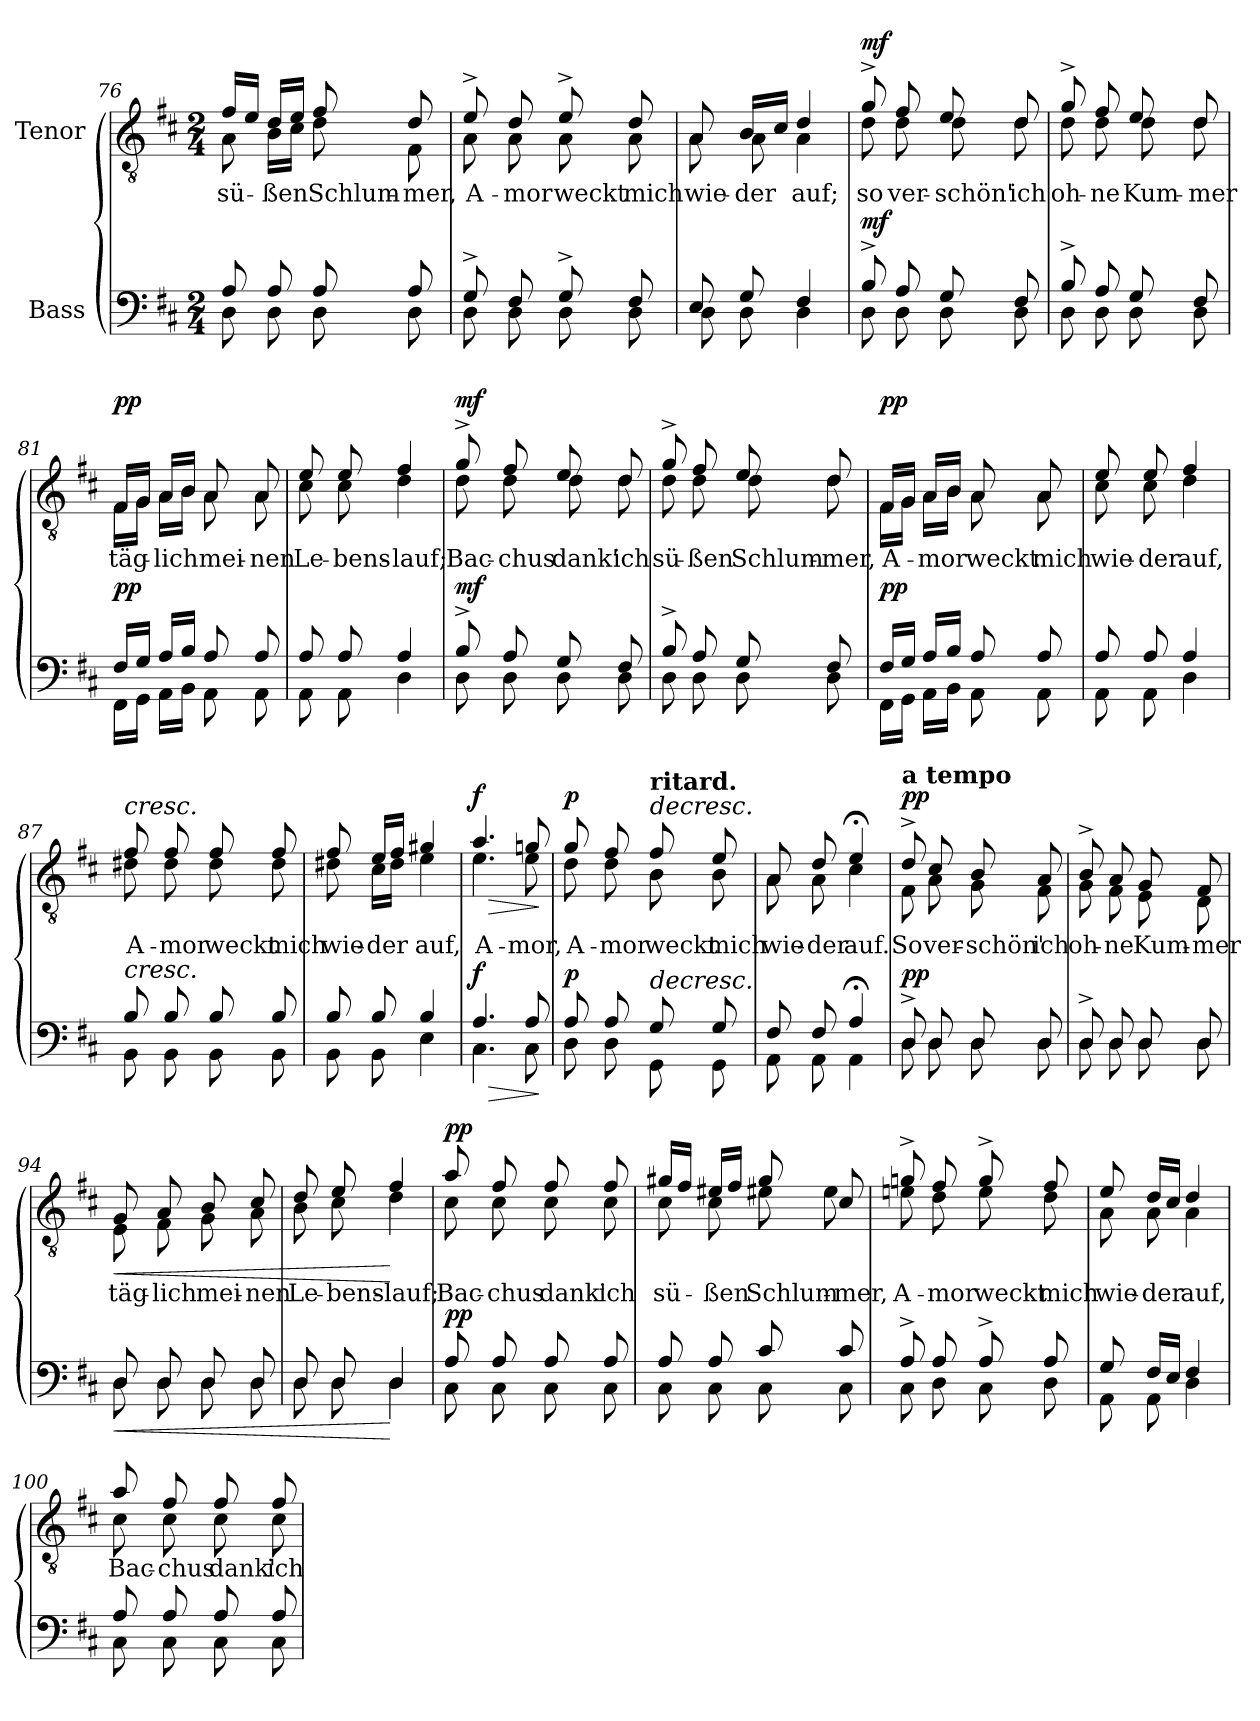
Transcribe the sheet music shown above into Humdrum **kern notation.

**kern	**dynam	**kern	**text	**dynam
*part2	*part2	*part1	*part1	*part1
*staff2	*staff2	*staff1	*staff1	*staff1
*I"Bass	*	*I"Tenor	*	*
*clefF4	*	*clefGv2	*	*
*k[f#c#]	*	*k[f#c#]	*	*
*M2/4	*	*M2/4	*	*
=76	=76	=76	=76	=76
*^	*	*	*	*
!	!	!	!	!LO:LY:b	!
*	*	*	*^	*	*
8A/	8D\	.	16f#/LL	8A\	sü-	.
.	.	.	16e/JJ	.	.	.
!	!	!	!	!	!LO:LY:b	!
8A/	8D\	.	16d/LL	16B\LL	-ßen	.
.	.	.	16e/JJ	16c#\JJ	.	.
!	!	!	!	!	!LO:LY:b	!
8A/	8D\	.	8f#/	8d\	Schlum-	.
!	!	!	!	!	!LO:LY:b	!
8A/	8D\	.	8d/	8F#\	-mer,	.
=77	=77	=77	=77	=77	=77	=77
!	!	!	!	!	!LO:LY:b	!
8G^/	8D\	.	8e^/	8A\	A-	.
!	!	!	!	!	!LO:LY:b	!
8F#/	8D\	.	8d/	8A\	-mor	.
!	!	!	!	!	!LO:LY:b	!
8G^/	8D\	.	8e^/	8A\	weckt	.
!	!	!	!	!	!LO:LY:b	!
8F#/	8D\	.	8d/	8A\	mich	.
=78	=78	=78	=78	=78	=78	=78
!	!	!	!	!	!LO:LY:b	!
8E/	8D\	.	8A/	8A\	wie-	.
!	!	!	!	!	!LO:LY:b	!
8G/	8D\	.	16B/LL	8A\	-der	.
.	.	.	16c#/JJ	.	.	.
!	!	!	!	!	!LO:LY:b	!
4F#/	4D\	.	4d/	4A\	auf;	.
!!LO:LB:g=z	!!
=79	=79	=79	=79	=79	=79	=79
!	!	!LO:DY:a	!	!	!LO:LY:b	!LO:DY:a
8B^/	8D\	mf	8g^/	8d\	so	mf
!	!	!	!	!	!LO:LY:b	!
8A/	8D\	.	8f#/	8d\	ver-	.
!	!	!	!	!	!LO:LY:b	!
8G/	8D\	.	8e/	8d\	-schön'	.
!	!	!	!	!	!LO:LY:b	!
8F#/	8D\	.	8d/	8d\	ich	.
=80	=80	=80	=80	=80	=80	=80
!	!	!	!	!	!LO:LY:b	!
8B^/	8D\	.	8g^/	8d\	oh-	.
!	!	!	!	!	!LO:LY:b	!
8A/	8D\	.	8f#/	8d\	-ne	.
!	!	!	!	!	!LO:LY:b	!
8G/	8D\	.	8e/	8d\	Kum-	.
!	!	!	!	!	!LO:LY:b	!
8F#/	8D\	.	8d/	8d\	-mer	.
=81	=81	=81	=81	=81	=81	=81
!	!	!LO:DY:a	!	!	!LO:LY:b	!LO:DY:a
16F#/LL	16FF#\LL	pp	16F#/LL	16F#\LL	täg-	pp
16G/JJ	16GG\JJ	.	16G/JJ	16G\JJ	.	.
!	!	!	!	!	!LO:LY:b	!
16A/LL	16AA\LL	.	16A/LL	16A\LL	-lich	.
16B/JJ	16BB\JJ	.	16B/JJ	16B\JJ	.	.
!	!	!	!	!	!LO:LY:b	!
8A/	8AA\	.	8A/	8A\	mei-	.
!	!	!	!	!	!LO:LY:b	!
8A/	8AA\	.	8A/	8A\	-nen	.
=82	=82	=82	=82	=82	=82	=82
!	!	!	!	!	!LO:LY:b	!
8A/	8AA\	.	8e/	8c#\	Le-	.
!	!	!	!	!	!LO:LY:b	!
8A/	8AA\	.	8e/	8c#\	-bens-	.
!	!	!	!	!	!LO:LY:b	!
4A/	4D\	.	4f#/	4d\	-lauf;	.
!!LO:LB:g=z	!!
=83	=83	=83	=83	=83	=83	=83
!	!	!LO:DY:a	!	!	!LO:LY:b	!LO:DY:a
8B^/	8D\	mf	8g^/	8d\	Bac-	mf
!	!	!	!	!	!LO:LY:b	!
8A/	8D\	.	8f#/	8d\	-chus	.
!	!	!	!	!	!LO:LY:b	!
8G/	8D\	.	8e/	8d\	dank'	.
!	!	!	!	!	!LO:LY:b	!
8F#/	8D\	.	8d/	8d\	ich	.
=84	=84	=84	=84	=84	=84	=84
!	!	!	!	!	!LO:LY:b	!
8B^/	8D\	.	8g^/	8d\	sü-	.
!	!	!	!	!	!LO:LY:b	!
8A/	8D\	.	8f#/	8d\	-ßen	.
!	!	!	!	!	!LO:LY:b	!
8G/	8D\	.	8e/	8d\	Schlum-	.
!	!	!	!	!	!LO:LY:b	!
8F#/	8D\	.	8d/	8d\	-mer,	.
=85	=85	=85	=85	=85	=85	=85
!	!	!LO:DY:a	!	!	!LO:LY:b	!LO:DY:a
16F#/LL	16FF#\LL	pp	16F#/LL	16F#\LL	A-	pp
16G/JJ	16GG\JJ	.	16G/JJ	16G\JJ	.	.
!	!	!	!	!	!LO:LY:b	!
16A/LL	16AA\LL	.	16A/LL	16A\LL	-mor	.
16B/JJ	16BB\JJ	.	16B/JJ	16B\JJ	.	.
!	!	!	!	!	!LO:LY:b	!
8A/	8AA\	.	8A/	8A\	weckt	.
!	!	!	!	!	!LO:LY:b	!
8A/	8AA\	.	8A/	8A\	mich	.
=86	=86	=86	=86	=86	=86	=86
!	!	!	!	!	!LO:LY:b	!
8A/	8AA\	.	8e/	8c#\	wie-	.
!	!	!	!	!	!LO:LY:b	!
8A/	8AA\	.	8e/	8c#\	-der	.
!	!	!	!	!	!LO:LY:b	!
4A/	4D\	.	4f#/	4d\	auf,	.
!!LO:LB:g=z	!!
=87	=87	=87	=87	=87	=87	=87
!	!	!	!LO:TX:a:i:t=cresc.	!	!	!
!LO:TX:a:i:t=cresc.	!	!	!	!	!	!
!	!	!	!	!	!LO:LY:b	!
8B/	8BB\	.	8f#/	8d#X\	A-	.
!	!	!	!	!	!LO:LY:b	!
8B/	8BB\	.	8f#/	8d#\	-mor	.
!	!	!	!	!	!LO:LY:b	!
8B/	8BB\	.	8f#/	8d#\	weckt	.
!	!	!	!	!	!LO:LY:b	!
8B/	8BB\	.	8f#/	8d#\	mich	.
=88	=88	=88	=88	=88	=88	=88
!	!	!	!	!	!LO:LY:b	!
8B/	8BB\	.	8f#/	8d#X\	wie-	.
!	!	!	!	!	!LO:LY:b	!
8B/	8BB\	.	16e/LL	16c#\LL	-der	.
.	.	.	16f#/JJ	16d#\JJ	.	.
!	!	!	!	!	!LO:LY:b	!
4B/	4E\	.	4g#X/	4e\	auf,	.
=89	=89	=89	=89	=89	=89	=89
!	!	!LO:HP:b	!	!	!LO:LY:b	!LO:HP:b
!	!	!LO:DY:n=1:a	!	!	!	!LO:DY:n=1:a
4.A/	4.C#\	> f	4.a/	4.e\	A-	> f
!	!	!	!	!	!LO:LY:b	!
8A/	8C#\	.	8gn/	8e\	-mor,	.
*v	*v	*	*	*	*	*
*	*	*v	*v	*	*
.	]	.	.	]
=90	=90	=90	=90	=90
*^	*	*	*	*
!	!	!LO:DY:a	!	!LO:LY:b	!LO:DY:a
*	*	*	*^	*	*
8A/	8D\	p	8g/	8d\	A-	p
!	!	!	!	!	!LO:LY:b	!
8A/	8D\	.	8f#/	8d\	-mor	.
!	!	!	!LO:TX:a:i:t=decresc.	!	!	!
!	!	!	!LO:TX:a:B:t=ritard.	!	!	!
!LO:TX:a:i:t=decresc.	!	!	!	!	!	!
!	!	!	!	!	!LO:LY:b	!
8G/	8GG\	.	8f#/	8B\	weckt	.
!	!	!	!	!	!LO:LY:b	!
8G/	8GG\	.	8e/	8B\	mich	.
=91	=91	=91	=91	=91	=91	=91
!	!	!	!	!	!LO:LY:b	!
8F#/	8AA\	.	8A/	8A\	wie-	.
!	!	!	!	!	!LO:LY:b	!
8F#/	8AA\	.	8d/	8A\	-der	.
!	!	!	!	!	!LO:LY:b	!
4A;</	4AA\	.	4e;</	4c#\	auf.	.
!!LO:LB:g=z	!!
=92	=92	=92	=92	=92	=92	=92
!	!	!	!LO:TX:a:B:t=a tempo	!	!	!
!	!	!LO:DY:a	!	!	!LO:LY:b	!LO:DY:a
8D^/	8D\	pp	8d^/	8F#\	So	pp
!	!	!	!	!	!LO:LY:b	!
8D/	8D\	.	8c#/	8A\	ver-	.
!	!	!	!	!	!LO:LY:b	!
8D/	8D\	.	8B/	8G\	-schön'	.
!	!	!	!	!	!LO:LY:b	!
8D/	8D\	.	8A/	8F#\	ich	.
=93	=93	=93	=93	=93	=93	=93
!	!	!	!	!	!LO:LY:b	!
8D^/	8D\	.	8B^/	8G\	oh-	.
!	!	!	!	!	!LO:LY:b	!
8D/	8D\	.	8A/	8F#\	-ne	.
!	!	!	!	!	!LO:LY:b	!
8D/	8D\	.	8G/	8E\	Kum-	.
!	!	!	!	!	!LO:LY:b	!
8D/	8D\	.	8F#/	8D\	-mer	.
=94	=94	=94	=94	=94	=94	=94
!	!	!LO:HP:b	!	!	!LO:LY:b	!LO:HP:b
8D/	8D\	<	8G/	8E\	täg-	<
!	!	!	!	!	!LO:LY:b	!
8D/	8D\	.	8A/	8F#\	-lich	.
!	!	!	!	!	!LO:LY:b	!
8D/	8D\	.	8B/	8G\	mei-	.
!	!	!	!	!	!LO:LY:b	!
8D/	8D\	.	8c#/	8A\	-nen	.
=95	=95	=95	=95	=95	=95	=95
!	!	!	!	!	!LO:LY:b	!
8D/	8D\	.	8d/	8B\	Le-	.
!	!	!	!	!	!LO:LY:b	!
8D/	8D\	.	8e/	8c#\	-bens-	.
!	!	!	!	!	!LO:LY:b	!
4D/	4D\	[	4f#/	4d\	-lauf;	[
=96	=96	=96	=96	=96	=96	=96
!	!	!LO:DY:a	!	!	!LO:LY:b	!LO:DY:a
8A/	8C#\	pp	8a/	8c#\	Bac-	pp
!	!	!	!	!	!LO:LY:b	!
8A/	8C#\	.	8f#/	8c#\	-chus	.
!	!	!	!	!	!LO:LY:b	!
8A/	8C#\	.	8f#/	8c#\	dank'	.
!	!	!	!	!	!LO:LY:b	!
8A/	8C#\	.	8f#/	8c#\	ich	.
!!LO:PB:g=z	!!
=97	=97	=97	=97	=97	=97	=97
!	!	!	!	!	!LO:LY:b	!
8A/	8C#\	.	16g#X/LL	8c#\	sü-	.
.	.	.	16f#/JJ	.	.	.
!	!	!	!	!	!LO:LY:b	!
8A/	8C#\	.	16e#X/LL	8c#\	-ßen	.
.	.	.	16f#/JJ	.	.	.
!	!	!	!	!	!LO:LY:b	!
8c#/	8C#\	.	8g#/	8e#X\	Schlum-	.
!	!	!	!	!	!LO:LY:b	!
8c#/	8C#\	.	8c#/	8e#\	-mer,	.
=98	=98	=98	=98	=98	=98	=98
!	!	!	!	!	!LO:LY:b	!
8A^/	8C#\	.	8gn^/	8en\	A-	.
!	!	!	!	!	!LO:LY:b	!
8A/	8D\	.	8f#/	8d\	-mor	.
!	!	!	!	!	!LO:LY:b	!
8A^/	8C#\	.	8g^/	8e\	weckt	.
!	!	!	!	!	!LO:LY:b	!
8A/	8D\	.	8f#/	8d\	mich	.
=99	=99	=99	=99	=99	=99	=99
!	!	!	!	!	!LO:LY:b	!
8G/	8AA\	.	8e/	8A\	wie-	.
!	!	!	!	!	!LO:LY:b	!
16F#/LL	8AA\	.	16d/LL	8A\	-der	.
16E/JJ	.	.	16c#/JJ	.	.	.
!	!	!	!	!	!LO:LY:b	!
4F#/	4D\	.	4d/	4A\	auf,	.
=100	=100	=100	=100	=100	=100	=100
!	!	!	!	!	!LO:LY:b	!
8A/	8C#\	.	8a/	8c#\	Bac-	.
!	!	!	!	!	!LO:LY:b	!
8A/	8C#\	.	8f#/	8c#\	-chus	.
!	!	!	!	!	!LO:LY:b	!
8A/	8C#\	.	8f#/	8c#\	dank'	.
!	!	!	!	!	!LO:LY:b	!
8A/	8C#\	.	8f#/	8c#\	ich	.
*v	*v	*	*	*	*	*
*	*	*v	*v	*	*
=	=	=	=	=
*-	*-	*-	*-	*-
